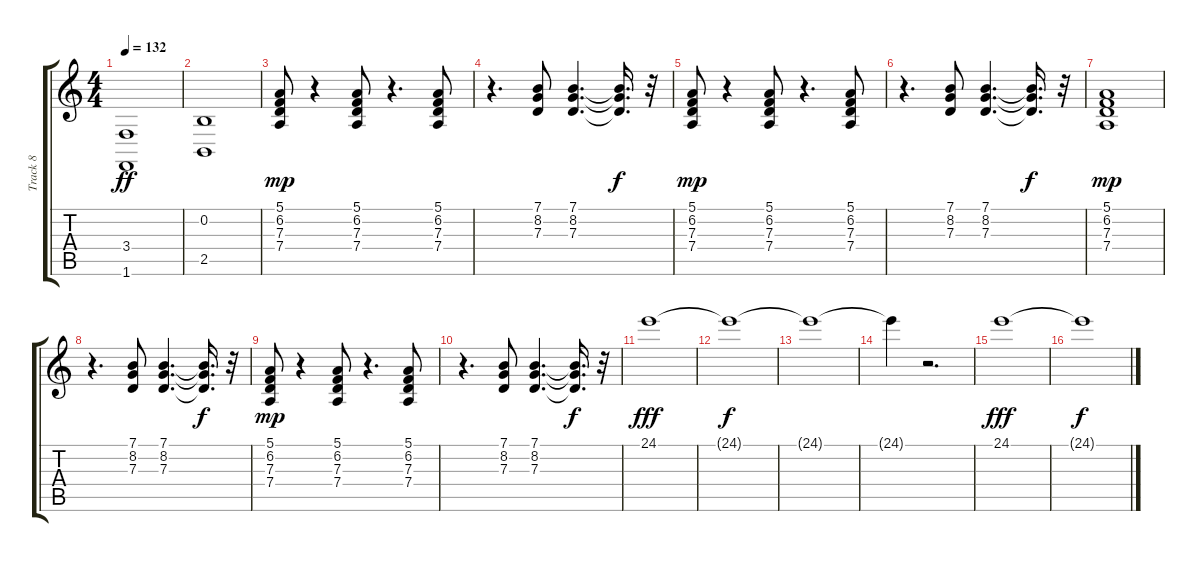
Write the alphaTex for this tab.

\track ("Track 8" "Track 8") {instrument acousticgrandpiano}
\staff {score tabs}
\tuning (E4 B3 G3 D3 A2 E2) {hide}
\ts (4 4)
\tempo 132
\clef g2
\ks c
(3.4 1.6).1{dy ff} |
(0.2 2.5).1 |
(5.1 6.2 7.3 7.4).8{dy mp volume 15 balance 0 instrument distortionguitar} r.4 (5.1 6.2 7.3 7.4).8 r.4{d} (5.1 6.2 7.3 7.4).8 |
r.4{d} (7.1 8.2 7.3).8 (7.1 8.2 7.3).4{d} (7.1{t} 8.2{t} 7.3{t}).16{d dy f} r.32 |
(5.1 6.2 7.3 7.4).8{dy mp} r.4 (5.1 6.2 7.3 7.4).8 r.4{d} (5.1 6.2 7.3 7.4).8 |
r.4{d} (7.1 8.2 7.3).8 (7.1 8.2 7.3).4{d} (7.1{t} 8.2{t} 7.3{t}).16{d dy f} r.32 |
(5.1 6.2 7.3 7.4).1{dy mp} |
r.4{d} (7.1 8.2 7.3).8{volume 15} (7.1 8.2 7.3).4{d} (7.1{t} 8.2{t} 7.3{t}).16{d dy f} r.32 |
(5.1 6.2 7.3 7.4).8{dy mp} r.4 (5.1 6.2 7.3 7.4).8 r.4{d} (5.1 6.2 7.3 7.4).8 |
r.4{d} (7.1 8.2 7.3).8 (7.1 8.2 7.3).4{d} (7.1{t} 8.2{t} 7.3{t}).16{d dy f} r.32 |
24.1.1{dy fff volume 10} |
24.1{t}.1{dy f} |
24.1{t}.1 |
24.1{t}.4 r.2{d} |
24.1.1{dy fff volume 4} |
24.1{t}.1{dy f}
